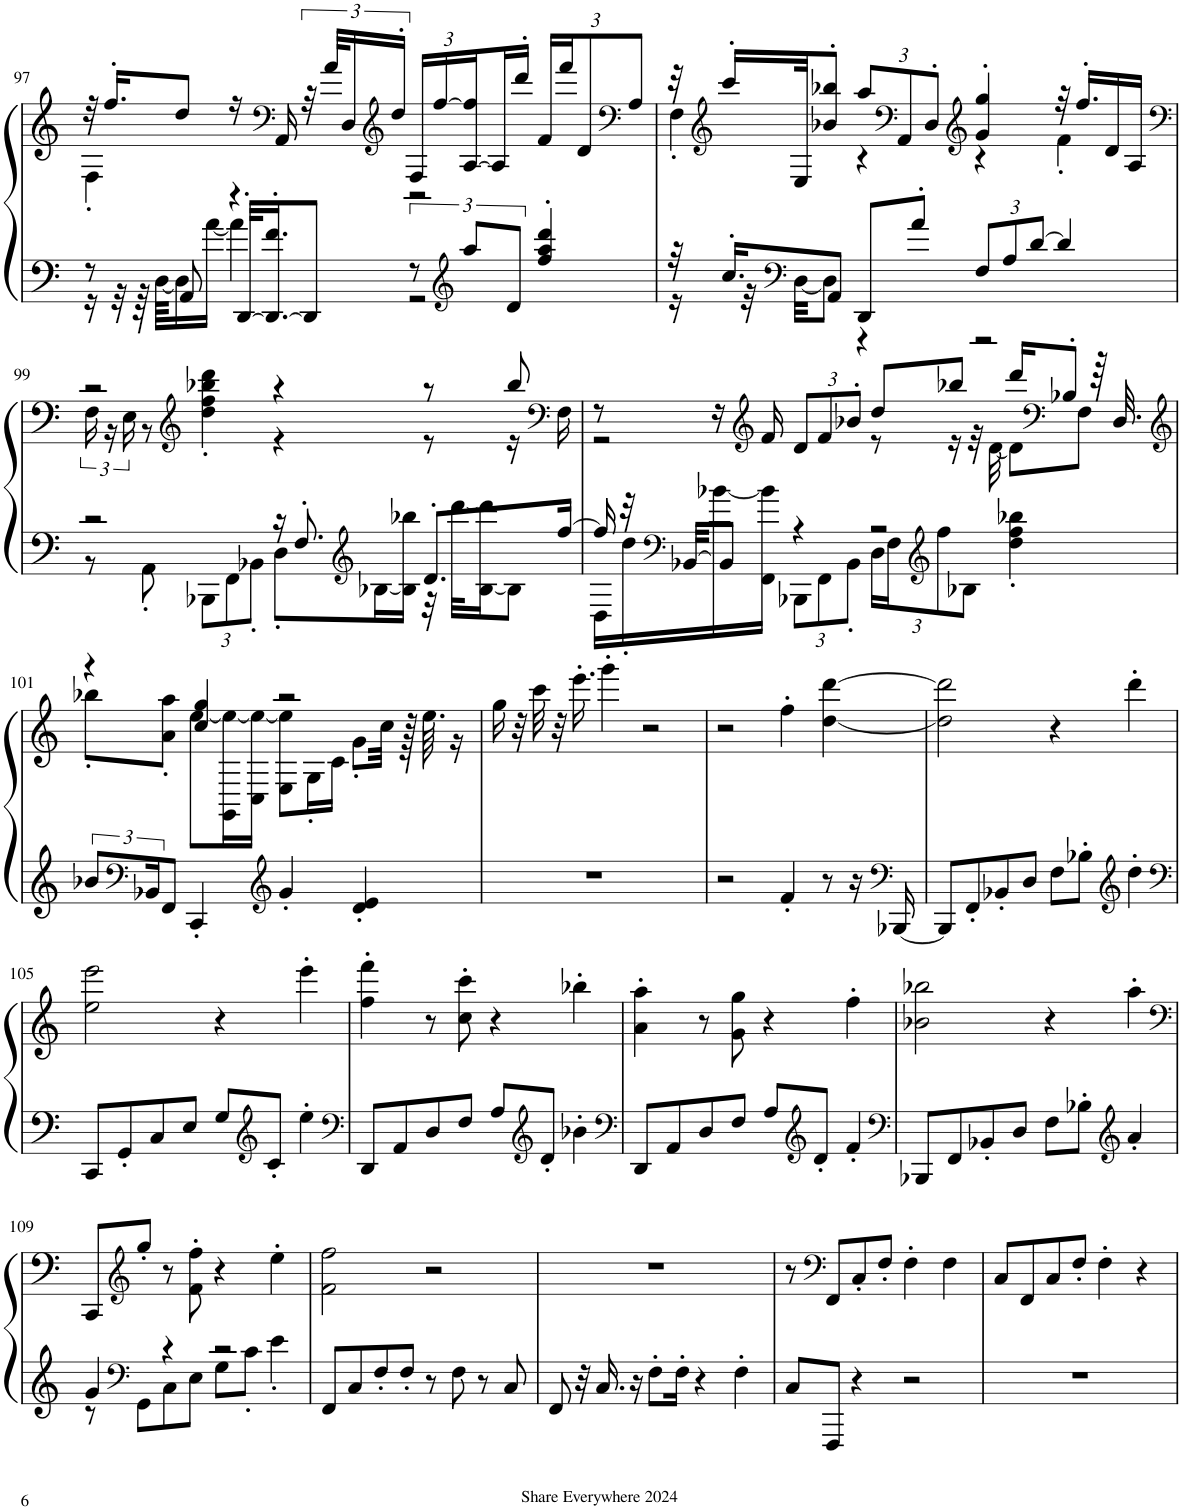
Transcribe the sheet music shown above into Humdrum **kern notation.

**kern	**kern
*part1	*part1
*staff2	*staff1
*I"Piano	*
*I'Pno.	*
!!LO:PB:g=z
*clefF4	*clefG2
*k[]	*k[]
*M4/4	*M4/4
=97	=97
*^	*^
8r	16r	32r	4F'\
.	.	16.ff'/KL	.
.	32r	.	.
.	64r	.	.
.	[64D\KKLL	.	.
8AA/	16D\]	8dd/J	.
.	[16a\JJ	.	.
[32DD'/KLL	4a\]	16r	4r
16.DD/_' 16.f/'J	.	.	.
*	*	*clefF4	*
.	.	16AA/	.
8DD/J]	.	48r	.
.	.	48a/KLL	.
.	.	24D/	.
*	*	*clefG2	*
.	.	24dd'/JJ	.
*	*	*Xbrackettup	*
12r	2r	24F/LL	2r
.	.	[24ff/	.
*clefG2	*	*	*
12aa/L	.	[24A/ 24ff/]	.
.	.	16A/]	.
12d/J	.	.	.
.	.	16ddd'/JJ	.
4ff/' 4aa/' 4ddd/'	.	24f/LL	.
.	.	24fff/J	.
.	.	12d/	.
*	*	*clefF4	*
.	.	12A/J	.
=98	=98	=98	=98
32r	16r	32r	4F'\
*	*	*clefG2	*
16.cc'/KL	.	16ccc'/LL	.
.	32r	.	.
*clefF4	*	*	*
.	[32D\KKL	32E/JK	.
8AA/J	8D\J]	8b-X/' 8bb-X/'J	.
8DD/L	4r	12aa/L	4r
*	*	*clefF4	*
.	.	12AA/	.
8a'/J	.	.	.
.	.	12D'/J	.
*	*	*clefG2	*
*Xbrackettup	*	*	*
12F/L	2r	4g/' 4gg/'	4r
12A/	.	.	.
[12d/J	.	.	.
4d/]	.	32r	4f'\
.	.	16.ff'/LL	.
.	.	16d/	.
.	.	16A/JJ	.
!!LO:LB:g=z	!!
=99	=99	=99	=99
*	*	*clefF4	*
*	*	*	*brackettup
2r	8r	2r	24F\
.	.	.	24r
.	.	.	24E\
.	8AA'\	.	8r
*	*	*clefG2	*
.	12BBB-X\L	.	4dd\' 4ff\' 4bb-X\' 4ddd\'
.	12FF\	.	.
.	12BB-X'\J	.	.
16r	8D'\L	4r	4r
8.F'/	.	.	.
*clefG2	*	*	*
.	[16B-X\L	.	.
.	16B-\] 16bb-X\JJ	.	.
8.d'/L	32r	8r	8r
.	[32ddd\KLL	.	.
.	[16B-\ 16ddd\]J	.	.
.	8B-\J]	8bb-/	16r
*	*	*clefF4	*
[16ff/Jk	.	.	16F\
=100	=100	=100	=100
16ff/]	16D\LL	8r	2r
32r	16dd'\	.	.
*clefF4	*	*	*
[32BB-X/KKL	.	.	.
8BB-/J]	[16b-X\	16r	.
*	*	*clefG2	*
.	16FF\ 16b-\]JJ	16f/	.
*	*	*Xbrackettup	*
4r	12BBB-X\L	12d/L	.
.	12FF\	12f/	.
.	12BB-'\J	12b-X'/J	.
2r	24D\LL	8dd/L	8r
.	24F\J	.	.
*clefG2	*	*	*
.	12ff\	.	.
.	.	8bb-X/J	16r
.	12B-X\J	.	.
.	.	.	32r
.	.	.	[32d\
.	4dd\' 4ff\' 4bb-X\'	16ddd/KL	8d\L]
*	*	*clefF4	*
.	.	8B-X'/J	.
.	.	.	8F\J
.	.	64r	.
.	.	32.D/	.
*v	*v	*	*
!!LO:LB:g=z	!!
=101	=101	=101
*	*clefG2	*
*brackettup	*	*
12b-X/L	4r	8bb-X'\L
*clefF4	*	*
24BB-X/K	.	.
8FF/J	.	8a\' 8aa\'J
4CC'/	4cc/ 4gg/	[8ee\L
.	.	16GG\ 16ee\_L
.	.	16C\ 16ee\_JJ
*clefG2	*	*
4g'/	2r	8E\ 8ee\]L
.	.	16G'\L
.	.	16c\JJ
4d/' 4e/'	.	8g'\L
.	.	32cc\Jkk
.	.	128r
.	.	64.ee\
.	.	16r
*	*v	*v
=102	=102
1r	16gg\
.	32r
.	32ccc\
.	32r
.	16.eee'\
.	4ggg'\
.	2r
=103	=103
2r	2r
4f'/	4ff'\
8r	[4dd\ [4ddd\
16r	.
*clefF4	*
[16BBB-X/	.
=104	=104
8BBB-/L]	2dd\] 2ddd\]
8FF'/	.
8BB-X'/	.
8D/J	.
8F\L	4r
8B-X'\J	.
*clefG2	*
4dd'\	4ddd'\
!!LO:LB:g=z
=105	=105
*clefF4	*
8CC/L	2ee\ 2eee\
8GG'/	.
8C/	.
8E/J	.
8G/L	4r
*clefG2	*
8c'/J	.
4ee'\	4eee'\
=106	=106
*clefF4	*
8DD/L	4ff\' 4fff\'
8AA/	.
8D/	8r
8F/J	8cc\' 8ccc\'
8A/L	4r
*clefG2	*
8d'/J	.
4b-X'\	4bb-X'\
=107	=107
*clefF4	*
8DD/L	4a\' 4aa\'
8AA/	.
8D/	8r
8F/J	8g\ 8gg\
8A/L	4r
*clefG2	*
8d'/J	.
4f'/	4ff'\
=108	=108
*clefF4	*
8BBB-X/L	2b-X\ 2bb-X\
8FF/	.
8BB-X'/	.
8D/J	.
8F\L	4r
8B-X'\J	.
*clefG2	*
4a'/	4aa'\
!!LO:LB:g=z
=109	=109
*	*clefF4
*^	*
4g/	8r	8CC/L
*clefF4	*	*clefG2
.	8GG\L	8gg'/J
4r	8C\	8r
.	8E\J	8f\' 8ff\'
2r	8G\L	4r
.	8c'\J	.
.	4e'\	4ee'\
*v	*v	*
=110	=110
8FF/L	2f\ 2ff\
8C/	.
8F'/	.
8F'/J	.
8r	2r
8F\	.
8r	.
8C/	.
=111	=111
8FF/	1r
32r	.
16.C/	.
16r	.
8F'\L	.
16F'\Jk	.
4r	.
4F'\	.
=112	=112
8C/L	8r
*	*clefF4
8FFF/J	8FF/L
4r	8C'/
.	8F'/J
2r	4F'\
.	4F\
=113	=113
1r	8C/L
.	8FF/
.	8C/
.	8F'/J
.	4F'\
.	4r
=	=
*-	*-
